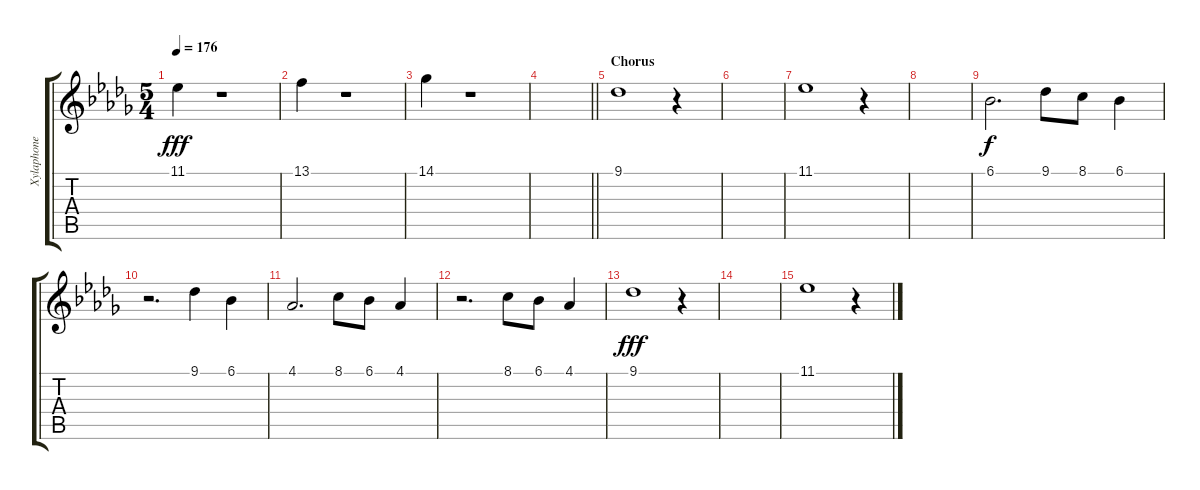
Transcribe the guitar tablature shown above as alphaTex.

\track ("Xylaphone" "Xylaphone") {instrument xylophone}
\staff {score tabs}
\tuning (E4 B3 G3 D3 A2 E2) {hide}
\ts (5 4)
\tempo 176
\clef g2
\ks db
11.1.4{dy fff} r.1 |
13.1.4 r.1 |
14.1.4 r.1 |
\barLineRight lightlight
|
\section ("" "Chorus")
9.1.1 r.4 |
|
11.1.1 r.4 |
|
6.1.2{d dy f} 9.1.8 8.1.8 6.1.4 |
r.2{d} 9.1.4 6.1.4 |
4.1.2{d} 8.1.8 6.1.8 4.1.4 |
r.2{d} 8.1.8 6.1.8 4.1.4 |
9.1.1{dy fff} r.4 |
|
11.1.1 r.4
